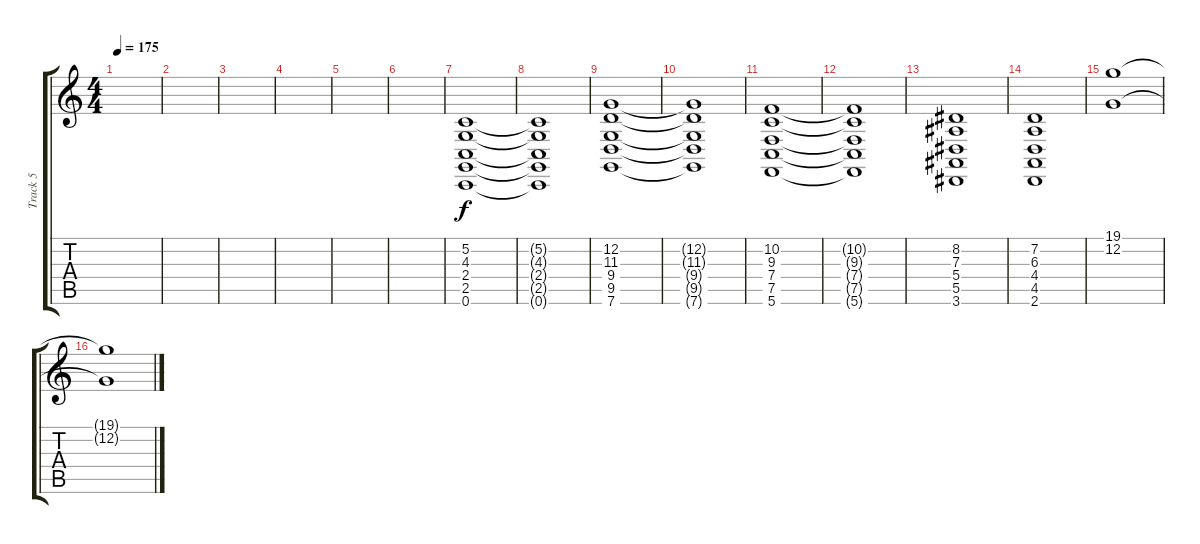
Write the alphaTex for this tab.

\track ("Track 5" "Track 5") {instrument stringensemble1}
\staff {score tabs}
\tuning (C4 G3 Eb3 Bb2 F2 C2) {hide}
\ts (4 4)
\tempo 175
\clef g2
\ks c
|
|
|
|
|
|
(5.2 4.3 2.4 2.5 0.6).1{volume 13} |
(5.2{t} 4.3{t} 2.4{t} 2.5{t} 0.6{t}).1 |
(12.2 11.3 9.4 9.5 7.6).1 |
(12.2{t} 11.3{t} 9.4{t} 9.5{t} 7.6{t}).1 |
(10.2 9.3 7.4 7.5 5.6).1 |
(10.2{t} 9.3{t} 7.4{t} 7.5{t} 5.6{t}).1 |
(8.2 7.3 5.4 5.5 3.6).1 |
(7.2 6.3 4.4 4.5 2.6).1 |
(19.1 12.2).1 |
(19.1{t} 12.2{t}).1
